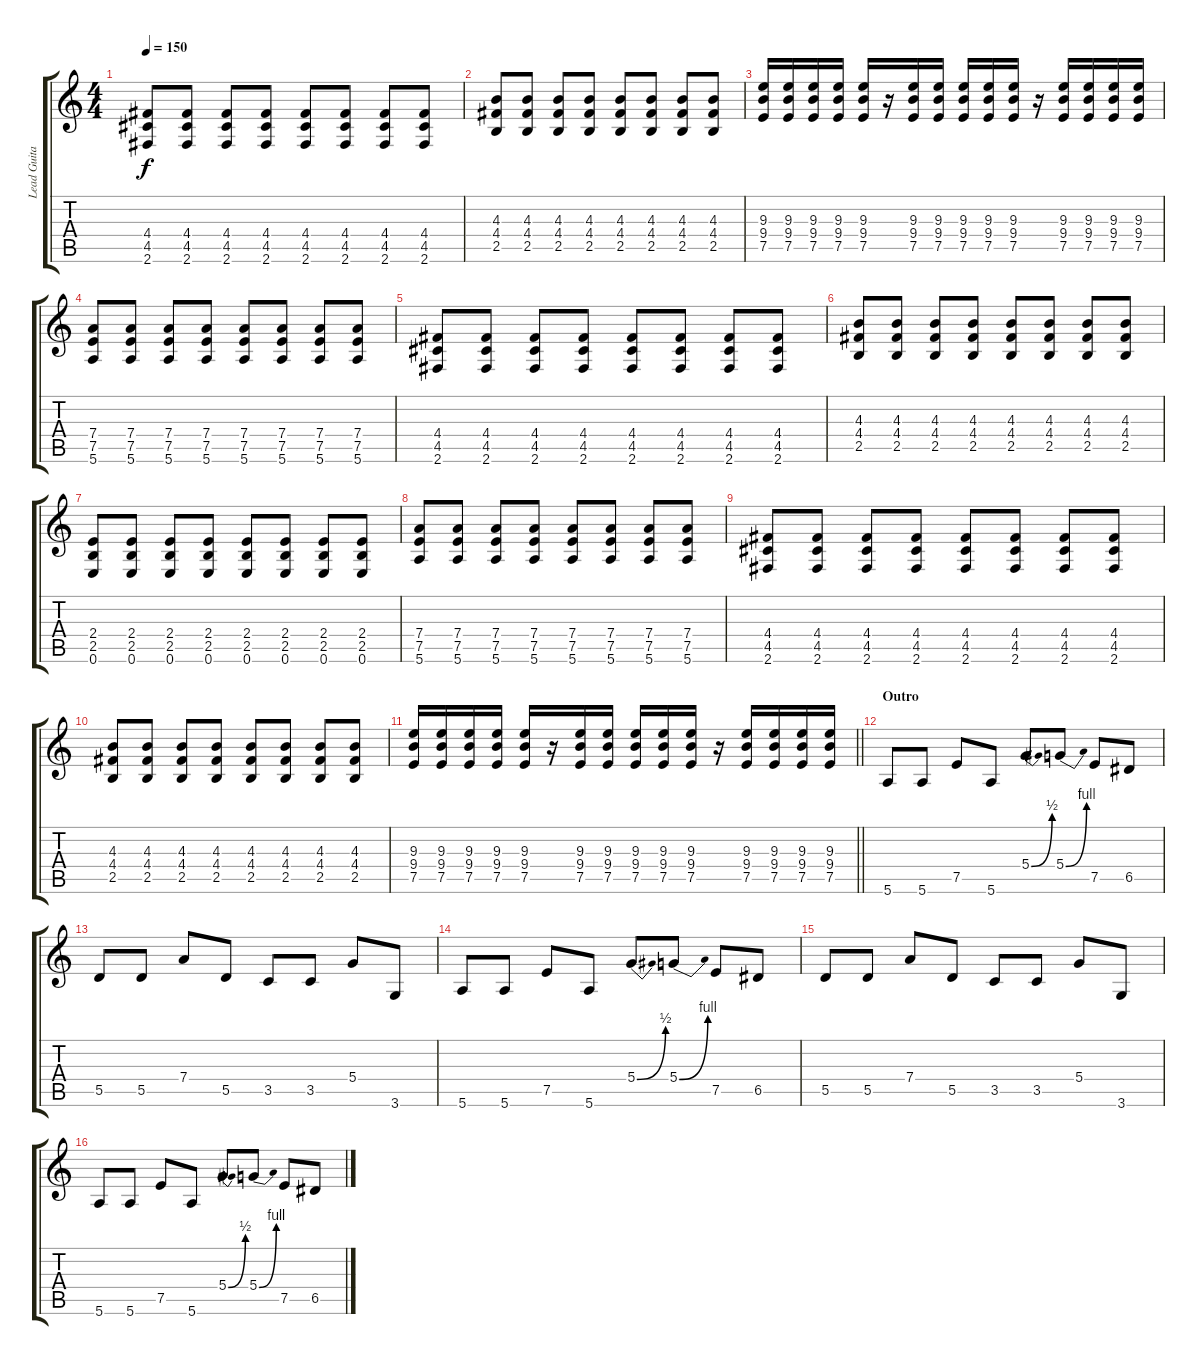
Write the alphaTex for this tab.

\track ("Lead Guitar" "Lead Guita") {instrument distortionguitar}
\staff {score tabs}
\tuning (E4 B3 G3 D3 A2 E2) {hide}
\ts (4 4)
\tempo 150
\clef g2
\ks c
(4.4 4.5 2.6).8{dy f} (4.4 4.5 2.6).8 (4.4 4.5 2.6).8 (4.4 4.5 2.6).8 (4.4 4.5 2.6).8 (4.4 4.5 2.6).8 (4.4 4.5 2.6).8 (4.4 4.5 2.6).8 |
(4.3 4.4 2.5).8 (4.3 4.4 2.5).8 (4.3 4.4 2.5).8 (4.3 4.4 2.5).8 (4.3 4.4 2.5).8 (4.3 4.4 2.5).8 (4.3 4.4 2.5).8 (4.3 4.4 2.5).8 |
(9.3 9.4 7.5).16 (9.3 9.4 7.5).16 (9.3 9.4 7.5).16 (9.3 9.4 7.5).16 (9.3 9.4 7.5).16 r.16 (9.3 9.4 7.5).16 (9.3 9.4 7.5).16 (9.3 9.4 7.5).16 (9.3 9.4 7.5).16 (9.3 9.4 7.5).16 r.16 (9.3 9.4 7.5).16 (9.3 9.4 7.5).16 (9.3 9.4 7.5).16 (9.3 9.4 7.5).16 |
(7.4 7.5 5.6).8 (7.4 7.5 5.6).8 (7.4 7.5 5.6).8 (7.4 7.5 5.6).8 (7.4 7.5 5.6).8 (7.4 7.5 5.6).8 (7.4 7.5 5.6).8 (7.4 7.5 5.6).8 |
(4.4 4.5 2.6).8 (4.4 4.5 2.6).8 (4.4 4.5 2.6).8 (4.4 4.5 2.6).8 (4.4 4.5 2.6).8 (4.4 4.5 2.6).8 (4.4 4.5 2.6).8 (4.4 4.5 2.6).8 |
(4.3 4.4 2.5).8 (4.3 4.4 2.5).8 (4.3 4.4 2.5).8 (4.3 4.4 2.5).8 (4.3 4.4 2.5).8 (4.3 4.4 2.5).8 (4.3 4.4 2.5).8 (4.3 4.4 2.5).8 |
(2.4 2.5 0.6).8 (2.4 2.5 0.6).8 (2.4 2.5 0.6).8 (2.4 2.5 0.6).8 (2.4 2.5 0.6).8 (2.4 2.5 0.6).8 (2.4 2.5 0.6).8 (2.4 2.5 0.6).8 |
(7.4 7.5 5.6).8 (7.4 7.5 5.6).8 (7.4 7.5 5.6).8 (7.4 7.5 5.6).8 (7.4 7.5 5.6).8 (7.4 7.5 5.6).8 (7.4 7.5 5.6).8 (7.4 7.5 5.6).8 |
(4.4 4.5 2.6).8 (4.4 4.5 2.6).8 (4.4 4.5 2.6).8 (4.4 4.5 2.6).8 (4.4 4.5 2.6).8 (4.4 4.5 2.6).8 (4.4 4.5 2.6).8 (4.4 4.5 2.6).8 |
(4.3 4.4 2.5).8 (4.3 4.4 2.5).8 (4.3 4.4 2.5).8 (4.3 4.4 2.5).8 (4.3 4.4 2.5).8 (4.3 4.4 2.5).8 (4.3 4.4 2.5).8 (4.3 4.4 2.5).8 |
\barLineRight lightlight
(9.3 9.4 7.5).16 (9.3 9.4 7.5).16 (9.3 9.4 7.5).16 (9.3 9.4 7.5).16 (9.3 9.4 7.5).16 r.16 (9.3 9.4 7.5).16 (9.3 9.4 7.5).16 (9.3 9.4 7.5).16 (9.3 9.4 7.5).16 (9.3 9.4 7.5).16 r.16 (9.3 9.4 7.5).16 (9.3 9.4 7.5).16 (9.3 9.4 7.5).16 (9.3 9.4 7.5).16 |
\section ("" "Outro")
5.6.8 5.6.8 7.5.8 5.6.8 5.4{be (bend 0 0 60 2)}.8 5.4{be (bend 0 0 60 4)}.8 7.5.8 6.5.8 |
5.5.8 5.5.8 7.4.8 5.5.8 3.5.8 3.5.8 5.4.8 3.6.8 |
5.6.8 5.6.8 7.5.8 5.6.8 5.4{be (bend 0 0 60 2)}.8 5.4{be (bend 0 0 60 4)}.8 7.5.8 6.5.8 |
5.5.8 5.5.8 7.4.8 5.5.8 3.5.8 3.5.8 5.4.8 3.6.8 |
5.6.8 5.6.8 7.5.8 5.6.8 5.4{be (bend 0 0 60 2)}.8 5.4{be (bend 0 0 60 4)}.8 7.5.8 6.5.8
